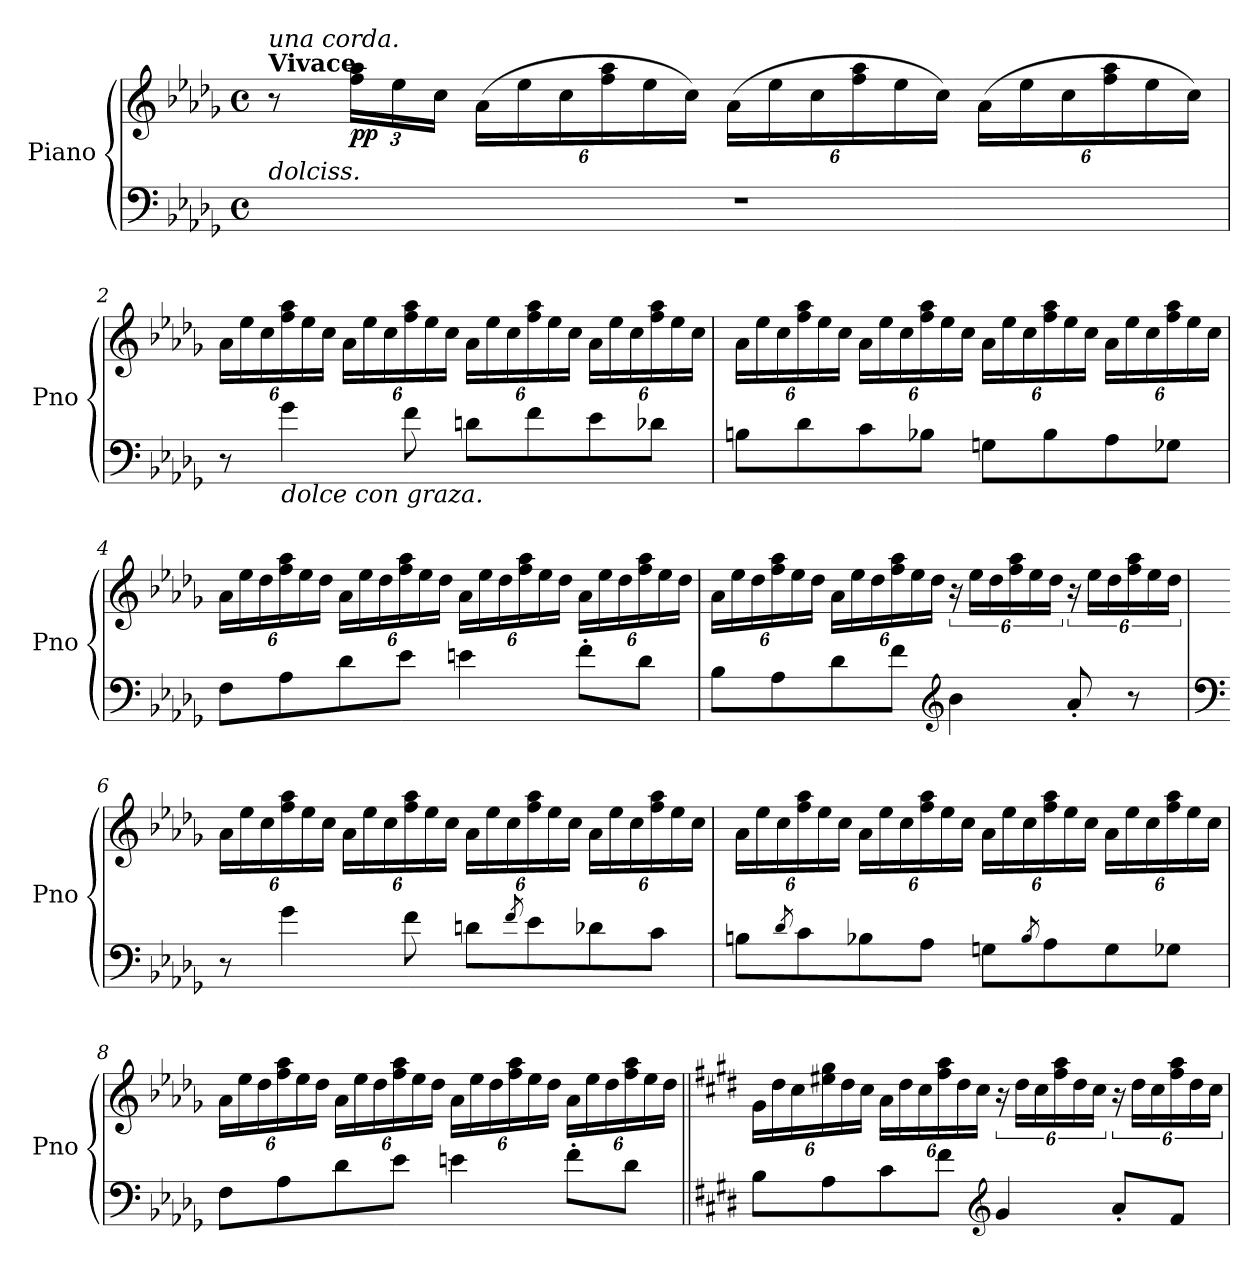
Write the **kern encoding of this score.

**kern	**kern	**dynam
*part1	*part1	*part1
*staff2	*staff1	*staff1/2
*I"Piano	*	*
*I'Pno	*	*
*clefF4	*clefG2	*
*k[b-e-a-d-g-]	*k[b-e-a-d-g-]	*
*M4/4	*M4/4	*
*met(c)	*met(c)	*
=1	=1	=1
!	!LO:TX:a:B:t=Vivace.	!
!	!LO:TX:a:i:t=una corda.	!
!LO:TX:a:i:t=dolciss.	!	!
1r	8r	.
*	*Xbrackettup	*
!	!	!LO:DY:b
.	24ff\ 24aa-\LL	pp
.	24ee-\	.
.	24cc\JJ	.
.	(>24a-\LL	.
.	24ee-\	.
.	24cc\	.
.	24ff\ 24aa-\	.
.	24ee-\	.
.	24cc\JJ)	.
.	(>24a-\LL	.
.	24ee-\	.
.	24cc\	.
.	24ff\ 24aa-\	.
.	24ee-\	.
.	24cc\JJ)	.
.	(>24a-\LL	.
.	24ee-\	.
.	24cc\	.
.	24ff\ 24aa-\	.
.	24ee-\	.
.	24cc\JJ)	.
=2	=2	=2
8r	24a-\LL	.
.	24ee-\	.
.	24cc\	.
!LO:TX:b:i:t=dolce con graza.	!	!
4g-\	24ff\ 24aa-\	.
.	24ee-\	.
.	24cc\JJ	.
.	24a-\LL	.
.	24ee-\	.
.	24cc\	.
8f\	24ff\ 24aa-\	.
.	24ee-\	.
.	24cc\JJ	.
8dn\L	24a-\LL	.
.	24ee-\	.
.	24cc\	.
8f\	24ff\ 24aa-\	.
.	24ee-\	.
.	24cc\JJ	.
8e-\	24a-\LL	.
.	24ee-\	.
.	24cc\	.
8d-X\J	24ff\ 24aa-\	.
.	24ee-\	.
.	24cc\JJ	.
!!LO:LB:g=z
=3	=3	=3
8Bn\L	24a-\LL	.
.	24ee-\	.
.	24cc\	.
8d-\	24ff\ 24aa-\	.
.	24ee-\	.
.	24cc\JJ	.
8c\	24a-\LL	.
.	24ee-\	.
.	24cc\	.
8B-X\J	24ff\ 24aa-\	.
.	24ee-\	.
.	24cc\JJ	.
8Gn\L	24a-\LL	.
.	24ee-\	.
.	24cc\	.
8B-\	24ff\ 24aa-\	.
.	24ee-\	.
.	24cc\JJ	.
8A-\	24a-\LL	.
.	24ee-\	.
.	24cc\	.
8G-X\J	24ff\ 24aa-\	.
.	24ee-\	.
.	24cc\JJ	.
=4	=4	=4
8F\L	24a-\LL	.
.	24ee-\	.
.	24dd-\	.
8A-\	24ff\ 24aa-\	.
.	24ee-\	.
.	24dd-\JJ	.
8d-\	24a-\LL	.
.	24ee-\	.
.	24dd-\	.
8e-\J	24ff\ 24aa-\	.
.	24ee-\	.
.	24dd-\JJ	.
4en\	24a-\LL	.
.	24ee-\	.
.	24dd-\	.
.	24ff\ 24aa-\	.
.	24ee-\	.
.	24dd-\JJ	.
8f'\L	24a-\LL	.
.	24ee-\	.
.	24dd-\	.
8d-\J	24ff\ 24aa-\	.
.	24ee-\	.
.	24dd-\JJ	.
!!LO:LB:g=z
=5	=5	=5
8B-\L	24a-\LL	.
.	24ee-\	.
.	24dd-\	.
8A-\	24ff\ 24aa-\	.
.	24ee-\	.
.	24dd-\JJ	.
8d-\	24a-\LL	.
.	24ee-\	.
.	24dd-\	.
8f\J	24ff\ 24aa-\	.
.	24ee-\	.
.	24dd-\JJ	.
*clefG2	*	*
*	*brackettup	*
4b-\	24r	.
.	24ee-\LL	.
.	24dd-\	.
.	24ff\ 24aa-\	.
.	24ee-\	.
.	24dd-\JJ	.
8a-'/	24r	.
.	24ee-\LL	.
.	24dd-\	.
8r	24ff\ 24aa-\	.
.	24ee-\	.
.	24dd-\JJ	.
=6	=6	=6
*clefF4	*	*
*	*Xbrackettup	*
8r	24a-\LL	.
.	24ee-\	.
.	24cc\	.
4g-\	24ff\ 24aa-\	.
.	24ee-\	.
.	24cc\JJ	.
.	24a-\LL	.
.	24ee-\	.
.	24cc\	.
8f\	24ff\ 24aa-\	.
.	24ee-\	.
.	24cc\JJ	.
8dn\L	24a-\LL	.
.	24ee-\	.
.	24cc\	.
8qf/	.	.
8e-\	24ff\ 24aa-\	.
.	24ee-\	.
.	24cc\JJ	.
8d-X\	24a-\LL	.
.	24ee-\	.
.	24cc\	.
8c\J	24ff\ 24aa-\	.
.	24ee-\	.
.	24cc\JJ	.
!!LO:LB:g=z
=7	=7	=7
8Bn\L	24a-\LL	.
.	24ee-\	.
.	24cc\	.
8qd-/	.	.
8c\	24ff\ 24aa-\	.
.	24ee-\	.
.	24cc\JJ	.
8B-X\	24a-\LL	.
.	24ee-\	.
.	24cc\	.
8A-\J	24ff\ 24aa-\	.
.	24ee-\	.
.	24cc\JJ	.
8Gn\L	24a-\LL	.
.	24ee-\	.
.	24cc\	.
8qB-/	.	.
8A-\	24ff\ 24aa-\	.
.	24ee-\	.
.	24cc\JJ	.
8G\	24a-\LL	.
.	24ee-\	.
.	24cc\	.
8G-X\J	24ff\ 24aa-\	.
.	24ee-\	.
.	24cc\JJ	.
=8	=8	=8
8F\L	24a-\LL	.
.	24ee-\	.
.	24dd-\	.
8A-\	24ff\ 24aa-\	.
.	24ee-\	.
.	24dd-\JJ	.
8d-\	24a-\LL	.
.	24ee-\	.
.	24dd-\	.
8e-\J	24ff\ 24aa-\	.
.	24ee-\	.
.	24dd-\JJ	.
4en\	24a-\LL	.
.	24ee-\	.
.	24dd-\	.
.	24ff\ 24aa-\	.
.	24ee-\	.
.	24dd-\JJ	.
8f'\L	24a-\LL	.
.	24ee-\	.
.	24dd-\	.
8d-\J	24ff\ 24aa-\	.
.	24ee-\	.
.	24dd-\JJ	.
!!LO:LB:g=z
=9||	=9||	=9||
*k[f#c#g#d#]	*k[f#c#g#d#]	*
8B\L	24g#\LL	.
.	24dd#\	.
.	24cc#\	.
8A\	24ee#X\ 24gg#\	.
.	24dd#\	.
.	24cc#\JJ	.
8c#\	24a\LL	.
.	24dd#\	.
.	24cc#\	.
8f#\J	24ff#\ 24aa\	.
.	24dd#\	.
.	24cc#\JJ	.
*clefG2	*	*
*	*brackettup	*
4g#/	24r	.
.	24dd#\LL	.
.	24cc#\	.
.	24ff#\ 24aa\	.
.	24dd#\	.
.	24cc#\JJ	.
8a'/L	24r	.
.	24dd#\LL	.
.	24cc#\	.
8f#/J	24ff#\ 24aa\	.
.	24dd#\	.
.	24cc#\JJ	.
=	=	=
*-	*-	*-
